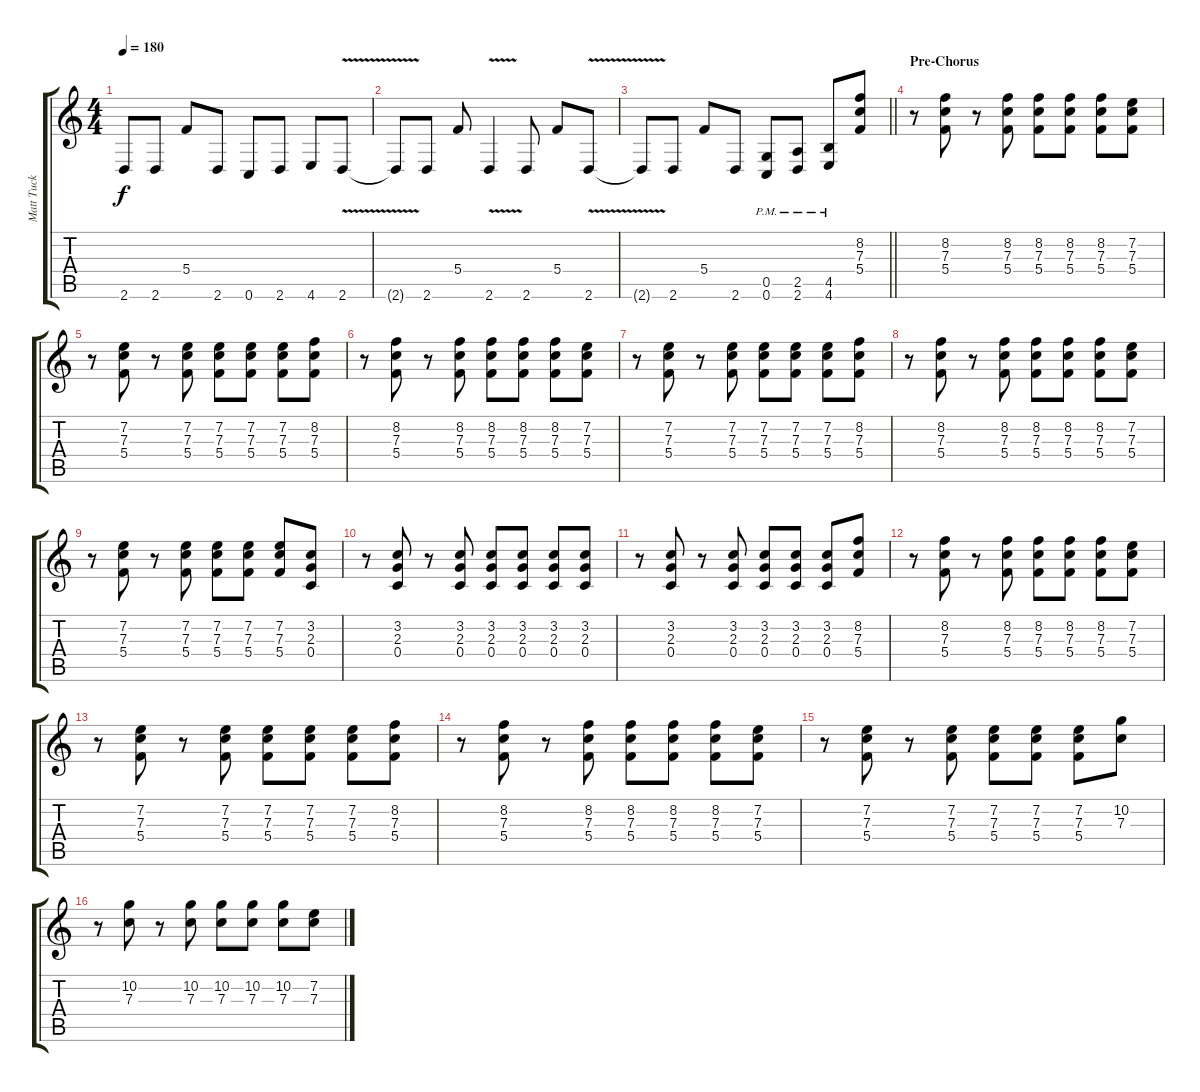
\track ("Matt Tuck" "Matt Tuck") {instrument distortionguitar}
\staff {score tabs}
\tuning (D4 A3 F3 C3 G2 C2) {hide}
\ts (4 4)
\tempo 180
\clef g2
\ks c
2.6{t}.8{dy f} 2.6.8 5.4.8 2.6.8 0.6.8 2.6.8 4.6.8 2.6{v}.8 |
2.6{t}.8 2.6.8 5.4.8 2.6{v}.4 2.6.8 5.4.8 2.6{v}.8 |
\barLineRight lightlight
2.6{t}.8 2.6.8 5.4.8 2.6.8 (0.5{pm} 0.6{pm}).8 (2.5{pm} 2.6{pm}).8 (4.5{pm} 4.6{pm}).8 (8.2 7.3 5.4).8{balance 5} |
\section ("" "Pre-Chorus")
r.8 (8.2 7.3 5.4).8 r.8 (8.2 7.3 5.4).8 (8.2 7.3 5.4).8 (8.2 7.3 5.4).8 (8.2 7.3 5.4).8 (7.2 7.3 5.4).8 |
r.8 (7.2 7.3 5.4).8 r.8 (7.2 7.3 5.4).8 (7.2 7.3 5.4).8 (7.2 7.3 5.4).8 (7.2 7.3 5.4).8 (8.2 7.3 5.4).8 |
r.8 (8.2 7.3 5.4).8 r.8 (8.2 7.3 5.4).8 (8.2 7.3 5.4).8 (8.2 7.3 5.4).8 (8.2 7.3 5.4).8 (7.2 7.3 5.4).8 |
r.8 (7.2 7.3 5.4).8 r.8 (7.2 7.3 5.4).8 (7.2 7.3 5.4).8 (7.2 7.3 5.4).8 (7.2 7.3 5.4).8 (8.2 7.3 5.4).8 |
r.8 (8.2 7.3 5.4).8 r.8 (8.2 7.3 5.4).8 (8.2 7.3 5.4).8 (8.2 7.3 5.4).8 (8.2 7.3 5.4).8 (7.2 7.3 5.4).8 |
r.8 (7.2 7.3 5.4).8 r.8 (7.2 7.3 5.4).8 (7.2 7.3 5.4).8 (7.2 7.3 5.4).8 (7.2 7.3 5.4).8 (3.2 2.3 0.4).8 |
r.8 (3.2 2.3 0.4).8 r.8 (3.2 2.3 0.4).8 (3.2 2.3 0.4).8 (3.2 2.3 0.4).8 (3.2 2.3 0.4).8 (3.2 2.3 0.4).8 |
r.8 (3.2 2.3 0.4).8 r.8 (3.2 2.3 0.4).8 (3.2 2.3 0.4).8 (3.2 2.3 0.4).8 (3.2 2.3 0.4).8 (8.2 7.3 5.4).8 |
r.8 (8.2 7.3 5.4).8 r.8 (8.2 7.3 5.4).8 (8.2 7.3 5.4).8 (8.2 7.3 5.4).8 (8.2 7.3 5.4).8 (7.2 7.3 5.4).8 |
r.8 (7.2 7.3 5.4).8 r.8 (7.2 7.3 5.4).8 (7.2 7.3 5.4).8 (7.2 7.3 5.4).8 (7.2 7.3 5.4).8 (8.2 7.3 5.4).8 |
r.8 (8.2 7.3 5.4).8 r.8 (8.2 7.3 5.4).8 (8.2 7.3 5.4).8 (8.2 7.3 5.4).8 (8.2 7.3 5.4).8 (7.2 7.3 5.4).8 |
r.8 (7.2 7.3 5.4).8 r.8 (7.2 7.3 5.4).8 (7.2 7.3 5.4).8 (7.2 7.3 5.4).8 (7.2 7.3 5.4).8 (10.2 7.3).8 |
r.8 (10.2 7.3).8 r.8 (10.2 7.3).8 (10.2 7.3).8 (10.2 7.3).8 (10.2 7.3).8 (7.2 7.3).8
